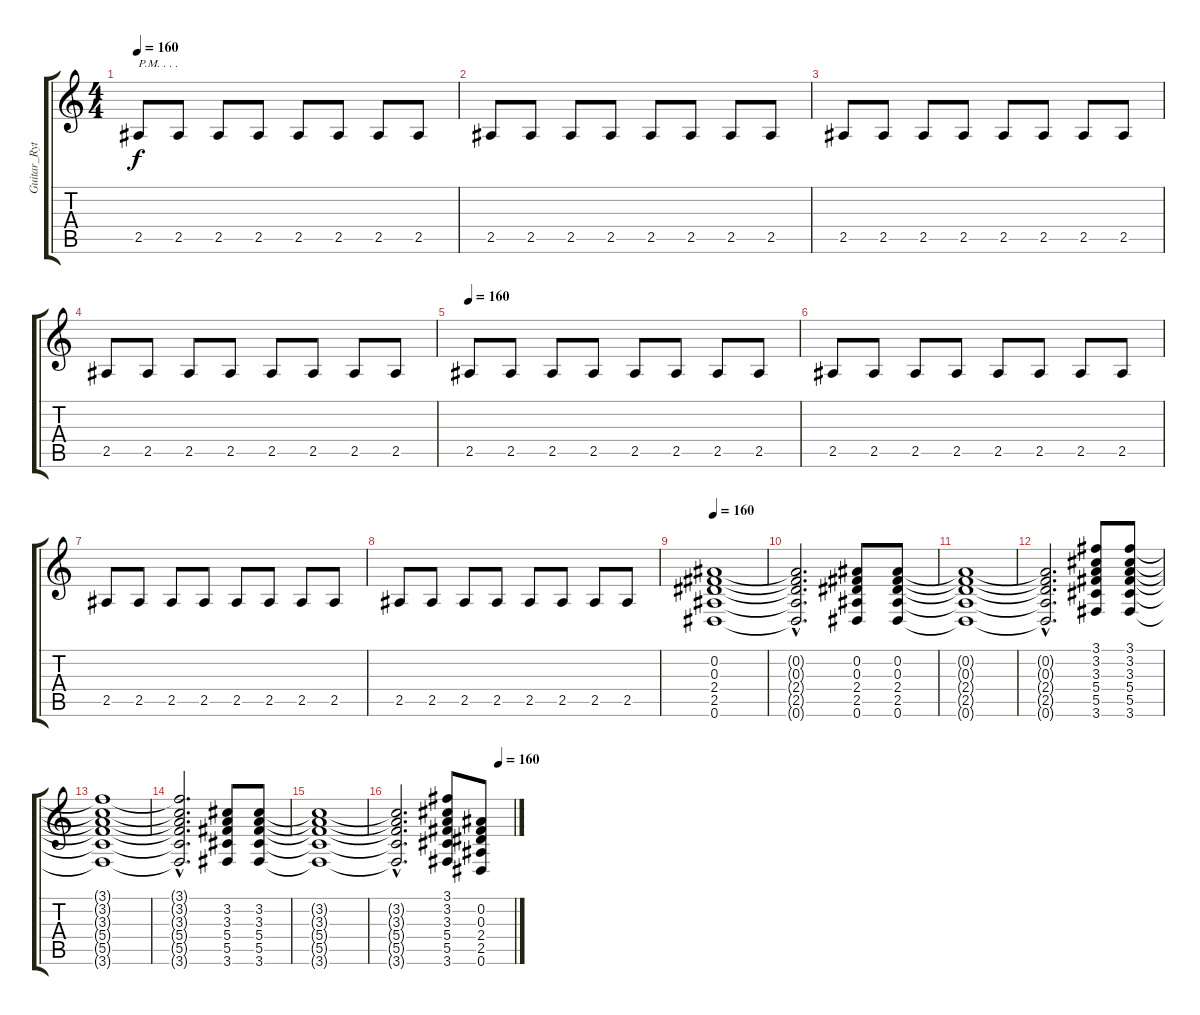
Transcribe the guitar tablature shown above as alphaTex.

\track ("Guitar_Rythm" "Guitar_Ryt") {instrument acousticguitarsteel}
\staff {score tabs}
\tuning (Eb4 Bb3 Gb3 Db3 Ab2 Eb2) {hide}
\ts (4 4)
\section ("" "")
\tempo 160
\clef g2
\ks c
2.5.8{txt "P.M. . . ." dy f instrument overdrivenguitar} 2.5.8 2.5.8 2.5.8 2.5.8 2.5.8 2.5.8 2.5.8 |
2.5.8 2.5.8 2.5.8 2.5.8 2.5.8 2.5.8 2.5.8 2.5.8 |
2.5.8 2.5.8 2.5.8 2.5.8 2.5.8 2.5.8 2.5.8 2.5.8 |
2.5.8 2.5.8 2.5.8 2.5.8 2.5.8 2.5.8 2.5.8 2.5.8 |
\tempo 160
2.5.8 2.5.8 2.5.8 2.5.8 2.5.8 2.5.8 2.5.8 2.5.8 |
2.5.8 2.5.8 2.5.8 2.5.8 2.5.8 2.5.8 2.5.8 2.5.8 |
2.5.8 2.5.8 2.5.8 2.5.8 2.5.8 2.5.8 2.5.8 2.5.8 |
2.5.8 2.5.8 2.5.8 2.5.8 2.5.8 2.5.8 2.5.8 2.5.8 |
\tempo 160
(0.2 0.3 2.4 2.5 0.6).1{instrument electricguitarclean} |
(0.2{hac t} 0.3{hac t} 2.4{hac t} 2.5{hac t} 0.6{hac t}).2{d} (0.2 0.3 2.4 2.5 0.6).8 (0.2 0.3 2.4 2.5 0.6).8 |
(0.2{t} 0.3{t} 2.4{t} 2.5{t} 0.6{t}).1 |
(0.2{hac t} 0.3{hac t} 2.4{hac t} 2.5{hac t} 0.6{hac t}).2{d} (3.1 3.2 3.3 5.4 5.5 3.6).8 (3.1 3.2 3.3 5.4 5.5 3.6).8 |
(3.1{t} 3.2{t} 3.3{t} 5.4{t} 5.5{t} 3.6{t}).1 |
(3.1{hac t} 3.2{hac t} 3.3{hac t} 5.4{hac t} 5.5{hac t} 3.6{hac t}).2{d} (3.2 3.3 5.4 5.5 3.6).8 (3.2 3.3 5.4 5.5 3.6).8 |
(3.2{t} 3.3{t} 5.4{t} 5.5{t} 3.6{t}).1 |
\tempo (160 0.875)
(3.2{hac t} 3.3{hac t} 5.4{hac t} 5.5{hac t} 3.6{hac t}).2{d} (3.1 3.2 3.3 5.4 5.5 3.6).8 (0.2 0.3 2.4 2.5 0.6).8
